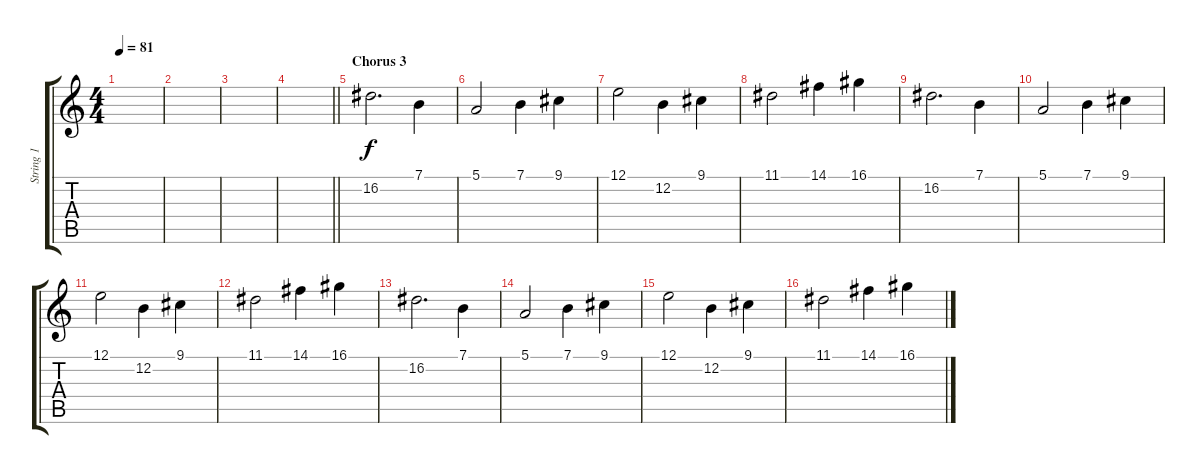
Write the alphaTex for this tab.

\track ("String 1" "String 1") {instrument stringensemble2}
\staff {score tabs}
\tuning (E4 B3 G3 D3 A2 E2) {hide}
\ts (4 4)
\tempo 81
\clef g2
\ks c
|
|
|
\barLineRight lightlight
|
\section ("" "Chorus 3")
16.2.2{d volume 7} 7.1.4 |
5.1.2 7.1.4 9.1.4 |
12.1.2 12.2.4 9.1.4 |
11.1.2 14.1.4 16.1.4 |
16.2.2{d volume 10} 7.1.4 |
5.1.2 7.1.4 9.1.4 |
12.1.2 12.2.4 9.1.4 |
11.1.2 14.1.4 16.1.4 |
16.2.2{d} 7.1.4 |
5.1.2 7.1.4 9.1.4 |
12.1.2 12.2.4 9.1.4 |
11.1.2 14.1.4 16.1.4
